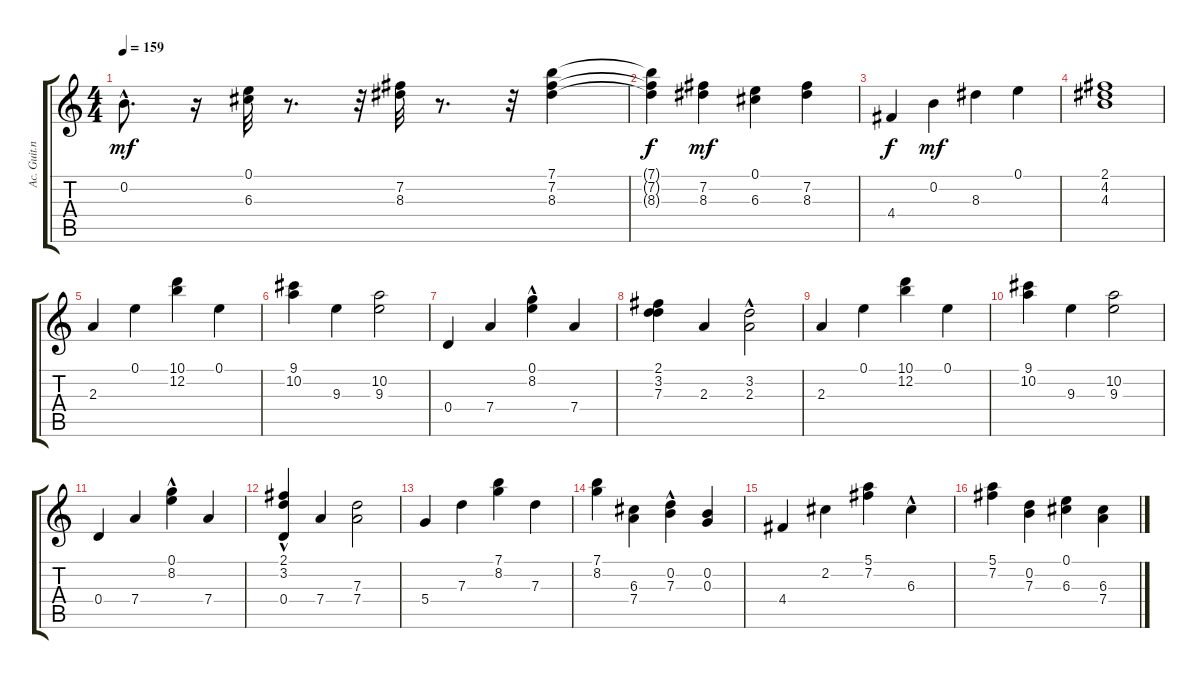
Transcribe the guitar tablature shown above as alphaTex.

\track ("Ac. Guit.nylon" "Ac. Guit.n") {instrument acousticguitarnylon}
\staff {score tabs}
\tuning (E4 B3 G3 D3 A2 E2) {hide}
\ts (4 4)
\tempo 159
\clef g2
\ks c
0.2{hac}.8{d dy mf} r.16 (0.1 6.3).32 r.8{d} r.32 (7.2 8.3).32 r.8{d} r.32 (7.1 7.2 8.3).4 |
(7.1{t} 7.2{t} 8.3{t}).4{dy f} (7.2 8.3).4{dy mf} (0.1 6.3).4 (7.2 8.3).4 |
4.4.4{dy f} 0.2.4{dy mf} 8.3.4 0.1.4 |
(2.1 4.2 4.3).1 |
2.3.4 0.1.4 (10.1 12.2).4 0.1.4 |
(9.1 10.2).4 9.3.4 (10.2 9.3).2 |
0.4.4 7.4.4 (0.1 8.2{hac}).4 7.4.4 |
(2.1 3.2 7.3).4 2.3.4 (3.2 2.3{hac}).2 |
2.3.4 0.1.4 (10.1 12.2).4 0.1.4 |
(9.1 10.2).4 9.3.4 (10.2 9.3).2 |
0.4.4 7.4.4 (0.1 8.2{hac}).4 7.4.4 |
(2.1{hac} 3.2{hac} 0.4).4 7.4.4 (7.3 7.4).2 |
5.4.4 7.3.4 (7.1 8.2).4 7.3.4 |
(7.1 8.2).4 (6.3 7.4).4 (0.2 7.3{hac}).4 (0.2 0.3).4 |
4.4.4 2.2.4 (5.1 7.2).4 6.3{hac}.4 |
(5.1 7.2).4 (0.2 7.3).4 (0.1 6.3).4 (6.3 7.4).4
